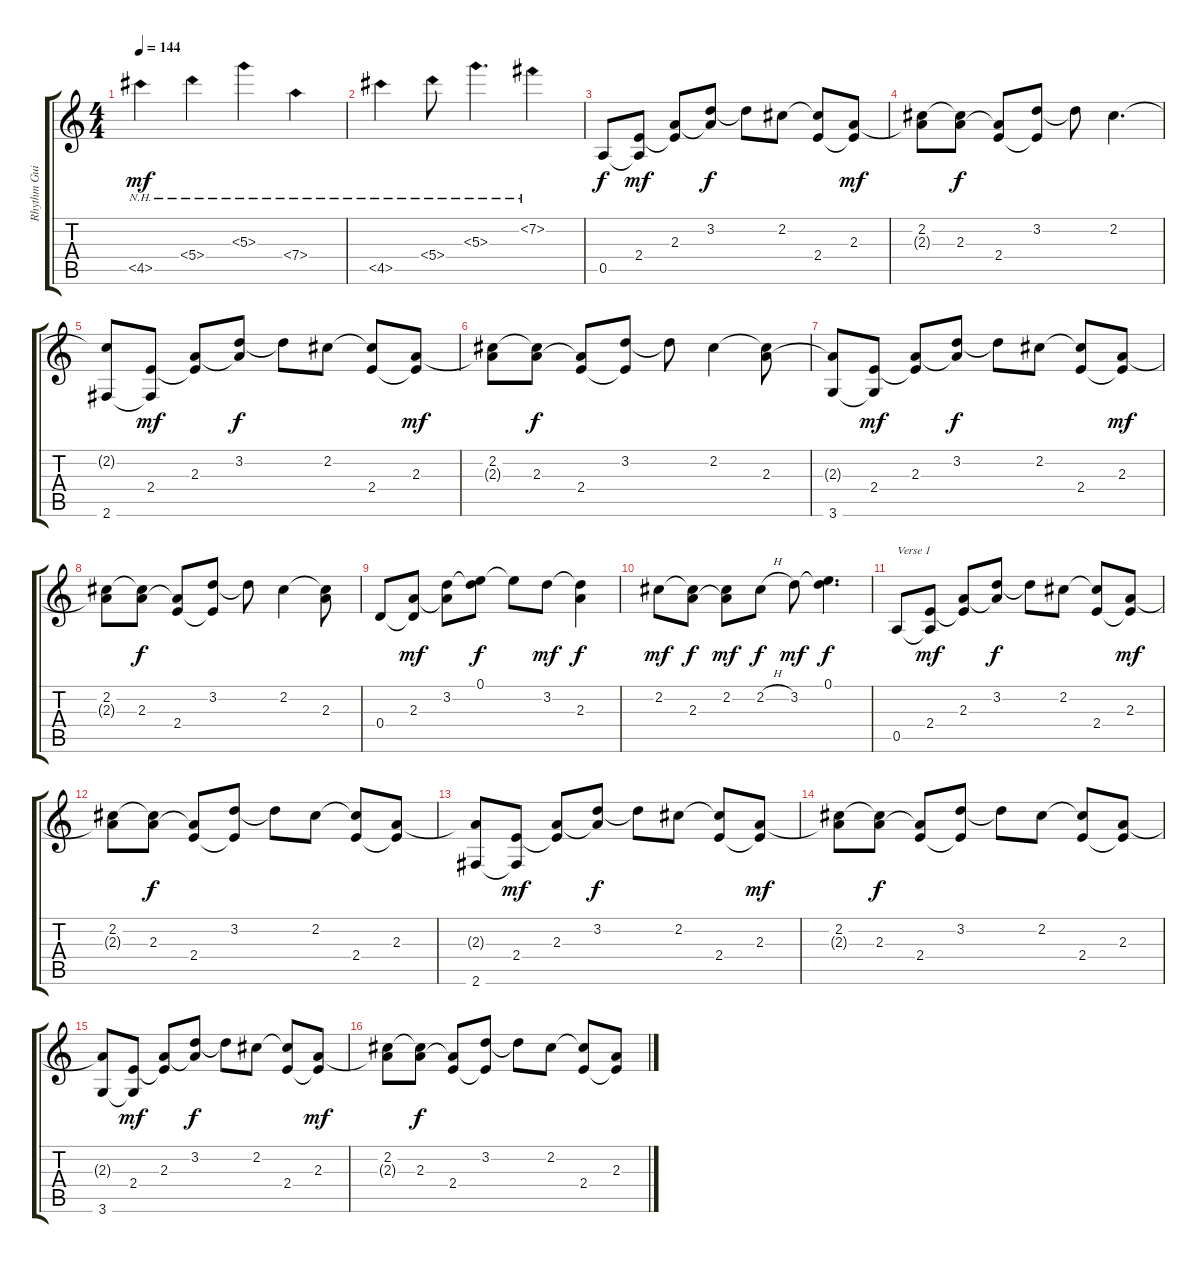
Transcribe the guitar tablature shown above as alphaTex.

\track ("Rhythm Guitar 1" "Rhythm Gui") {instrument distortionguitar}
\staff {score tabs}
\tuning (E4 B3 G3 D3 A2 E2) {hide}
\ts (4 4)
\tempo 144
\clef g2
\ks c
4.5{nh}.4{dy mf} 5.4{nh}.4 5.3{nh}.4 7.4{nh}.4 |
4.5{nh}.4 5.4{nh}.8 5.3{nh}.4{d} 7.2{nh}.4 |
0.5.8{dy f volume 6} (2.4 0.5{t}).8{dy mf} (2.3 2.4{t}).8 (3.2 2.3{t}).8{dy f} 3.2{t}.8 2.2.8 (2.2{t} 2.4).8 (2.3 2.4{t}).8{dy mf} |
(2.2 2.3{t}).8 (2.2{t} 2.3).8{dy f} (2.3{t} 2.4).8 (3.2 2.4{t}).8 3.2{t}.8 2.2.4{d} |
(2.2{t} 2.6).8 (2.4 2.6{t}).8{dy mf} (2.3 2.4{t}).8 (3.2 2.3{t}).8{dy f} 3.2{t}.8 2.2.8 (2.2{t} 2.4).8 (2.3 2.4{t}).8{dy mf} |
(2.2 2.3{t}).8 (2.2{t} 2.3).8{dy f} (2.3{t} 2.4).8 (3.2 2.4{t}).8 3.2{t}.8 2.2.4 (2.2{t} 2.3).8 |
(2.3{t} 3.6).8 (2.4 3.6{t}).8{dy mf} (2.3 2.4{t}).8 (3.2 2.3{t}).8{dy f} 3.2{t}.8 2.2.8 (2.2{t} 2.4).8 (2.3 2.4{t}).8{dy mf} |
(2.2 2.3{t}).8 (2.2{t} 2.3).8{dy f} (2.3{t} 2.4).8 (3.2 2.4{t}).8 3.2{t}.8 2.2.4 (2.2{t} 2.3).8 |
0.4.8 (2.3 0.4{t}).8{dy mf} (3.2 2.3{t}).8 (0.1 3.2{t}).8{dy f} 0.1{t}.8 3.2.8{dy mf} (3.2{t} 2.3).4{dy f} |
2.2.8{dy mf} (2.2{t} 2.3).8{dy f} (2.2 2.3{t}).8{dy mf} 2.2{h}.8{dy f} 3.2.8{dy mf} (0.1 3.2{t}).4{d dy f} |
0.5.8{txt "Verse 1"} (2.4 0.5{t}).8{dy mf} (2.3 2.4{t}).8 (3.2 2.3{t}).8{dy f} 3.2{t}.8 2.2.8 (2.2{t} 2.4).8 (2.3 2.4{t}).8{dy mf} |
(2.2 2.3{t}).8 (2.2{t} 2.3).8{dy f} (2.3{t} 2.4).8 (3.2 2.4{t}).8 3.2{t}.8 2.2.8 (2.2{t} 2.4).8 (2.3 2.4{t}).8 |
(2.3{t} 2.6).8 (2.4 2.6{t}).8{dy mf} (2.3 2.4{t}).8 (3.2 2.3{t}).8{dy f} 3.2{t}.8 2.2.8 (2.2{t} 2.4).8 (2.3 2.4{t}).8{dy mf} |
(2.2 2.3{t}).8 (2.2{t} 2.3).8{dy f} (2.3{t} 2.4).8 (3.2 2.4{t}).8 3.2{t}.8 2.2.8 (2.2{t} 2.4).8 (2.3 2.4{t}).8 |
(2.3{t} 3.6).8 (2.4 3.6{t}).8{dy mf} (2.3 2.4{t}).8 (3.2 2.3{t}).8{dy f} 3.2{t}.8 2.2.8 (2.2{t} 2.4).8 (2.3 2.4{t}).8{dy mf} |
(2.2 2.3{t}).8 (2.2{t} 2.3).8{dy f} (2.3{t} 2.4).8 (3.2 2.4{t}).8 3.2{t}.8 2.2.8 (2.2{t} 2.4).8 (2.3 2.4{t}).8
